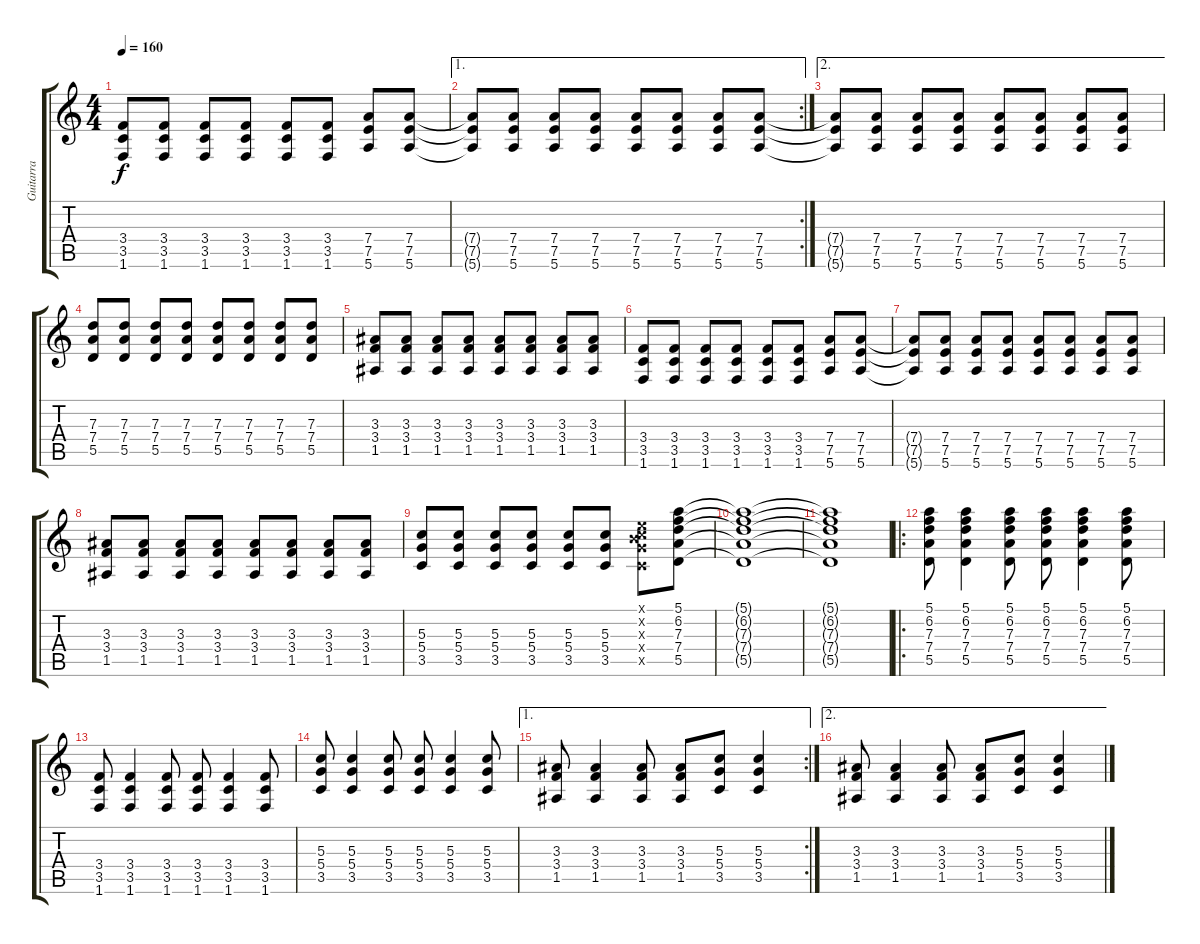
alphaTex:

\track ("Guitarra" "Guitarra") {instrument distortionguitar}
\staff {score tabs}
\tuning (E4 B3 G3 D3 A2 E2) {hide}
\ts (4 4)
\tempo 160
\clef g2
\ks c
(3.4 3.5 1.6).8{dy f} (3.4 3.5 1.6).8 (3.4 3.5 1.6).8 (3.4 3.5 1.6).8 (3.4 3.5 1.6).8 (3.4 3.5 1.6).8 (7.4 7.5 5.6).8 (7.4 7.5 5.6).8 |
\ae 1
\rc 2
(7.4{t} 7.5{t} 5.6{t}).8 (7.4 7.5 5.6).8 (7.4 7.5 5.6).8 (7.4 7.5 5.6).8 (7.4 7.5 5.6).8 (7.4 7.5 5.6).8 (7.4 7.5 5.6).8 (7.4 7.5 5.6).8 |
\ae 2
(7.4{t} 7.5{t} 5.6{t}).8 (7.4 7.5 5.6).8 (7.4 7.5 5.6).8 (7.4 7.5 5.6).8 (7.4 7.5 5.6).8 (7.4 7.5 5.6).8 (7.4 7.5 5.6).8 (7.4 7.5 5.6).8 |
(7.3 7.4 5.5).8 (7.3 7.4 5.5).8 (7.3 7.4 5.5).8 (7.3 7.4 5.5).8 (7.3 7.4 5.5).8 (7.3 7.4 5.5).8 (7.3 7.4 5.5).8 (7.3 7.4 5.5).8 |
(3.3 3.4 1.5).8 (3.3 3.4 1.5).8 (3.3 3.4 1.5).8 (3.3 3.4 1.5).8 (3.3 3.4 1.5).8 (3.3 3.4 1.5).8 (3.3 3.4 1.5).8 (3.3 3.4 1.5).8 |
(3.4 3.5 1.6).8 (3.4 3.5 1.6).8 (3.4 3.5 1.6).8 (3.4 3.5 1.6).8 (3.4 3.5 1.6).8 (3.4 3.5 1.6).8 (7.4 7.5 5.6).8 (7.4 7.5 5.6).8 |
(7.4{t} 7.5{t} 5.6{t}).8 (7.4 7.5 5.6).8 (7.4 7.5 5.6).8 (7.4 7.5 5.6).8 (7.4 7.5 5.6).8 (7.4 7.5 5.6).8 (7.4 7.5 5.6).8 (7.4 7.5 5.6).8 |
(3.3 3.4 1.5).8 (3.3 3.4 1.5).8 (3.3 3.4 1.5).8 (3.3 3.4 1.5).8 (3.3 3.4 1.5).8 (3.3 3.4 1.5).8 (3.3 3.4 1.5).8 (3.3 3.4 1.5).8 |
(5.3 5.4 3.5).8 (5.3 5.4 3.5).8 (5.3 5.4 3.5).8 (5.3 5.4 3.5).8 (5.3 5.4 3.5).8 (5.3 5.4 3.5).8 (0.1{x} 0.2{x} 5.3{x} 5.4{x} 3.5{x}).8 (5.1 6.2 7.3 7.4 5.5).8 |
(5.1{t} 6.2{t} 7.3{t} 7.4{t} 5.5{t}).1 |
(5.1{t} 6.2{t} 7.3{t} 7.4{t} 5.5{t}).1 |
\ro
(5.1 6.2 7.3 7.4 5.5).8 (5.1 6.2 7.3 7.4 5.5).4 (5.1 6.2 7.3 7.4 5.5).8 (5.1 6.2 7.3 7.4 5.5).8 (5.1 6.2 7.3 7.4 5.5).4 (5.1 6.2 7.3 7.4 5.5).8 |
(3.4 3.5 1.6).8 (3.4 3.5 1.6).4 (3.4 3.5 1.6).8 (3.4 3.5 1.6).8 (3.4 3.5 1.6).4 (3.4 3.5 1.6).8 |
(5.3 5.4 3.5).8 (5.3 5.4 3.5).4 (5.3 5.4 3.5).8 (5.3 5.4 3.5).8 (5.3 5.4 3.5).4 (5.3 5.4 3.5).8 |
\ae 1
\rc 2
(3.3 3.4 1.5).8 (3.3 3.4 1.5).4 (3.3 3.4 1.5).8 (3.3 3.4 1.5).8 (5.3 5.4 3.5).8 (5.3 5.4 3.5).4 |
\ae 2
(3.3 3.4 1.5).8 (3.3 3.4 1.5).4 (3.3 3.4 1.5).8 (3.3 3.4 1.5).8 (5.3 5.4 3.5).8 (5.3 5.4 3.5).4
